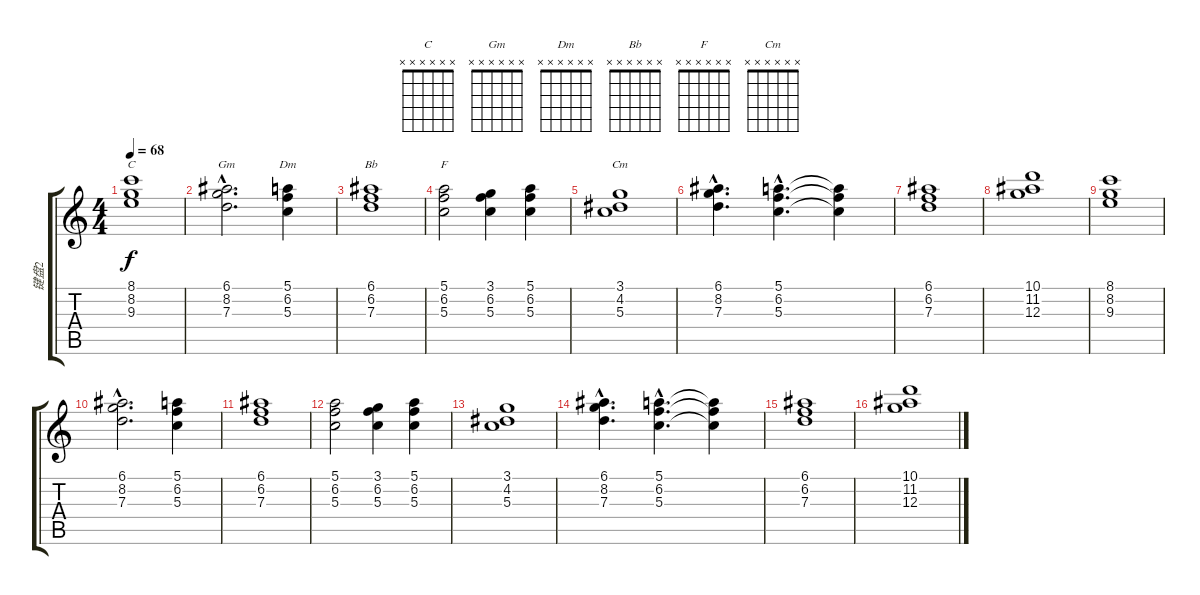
\track ("键盘2" "键盘2") {instrument stringensemble1}
\staff {score tabs}
\tuning (E5 B4 G4 D4 A3 E3) {hide}
\chord ("C" x x x x x x)
\chord ("Gm" x x x x x x)
\chord ("Dm" x x x x x x)
\chord ("Bb" x x x x x x)
\chord ("F" x x x x x x)
\chord ("Cm" x x x x x x)
\ts (4 4)
\tempo 68
\clef g2
\ks c
(8.1 8.2 9.3).1{ch "C" dy f} |
(6.1{hac} 8.2{hac} 7.3{hac}).2{d ch "Gm"} (5.1 6.2 5.3).4{ch "Dm"} |
(6.1 6.2 7.3).1{ch "Bb"} |
(5.1 6.2 5.3).2{ch "F"} (3.1 6.2 5.3).4 (5.1 6.2 5.3).4 |
(3.1 4.2 5.3).1{ch "Cm"} |
(6.1{hac} 8.2{hac} 7.3{hac}).4{d} (5.1{hac} 6.2{hac} 5.3{hac}).4{d} (5.1{t} 6.2{t} 5.3{t}).4 |
(6.1 6.2 7.3).1 |
(10.1 11.2 12.3).1 |
(8.1 8.2 9.3).1 |
(6.1{hac} 8.2{hac} 7.3{hac}).2{d} (5.1 6.2 5.3).4 |
(6.1 6.2 7.3).1 |
(5.1 6.2 5.3).2 (3.1 6.2 5.3).4 (5.1 6.2 5.3).4 |
(3.1 4.2 5.3).1 |
(6.1{hac} 8.2{hac} 7.3{hac}).4{d} (5.1{hac} 6.2{hac} 5.3{hac}).4{d} (5.1{t} 6.2{t} 5.3{t}).4 |
(6.1 6.2 7.3).1 |
(10.1 11.2 12.3).1
